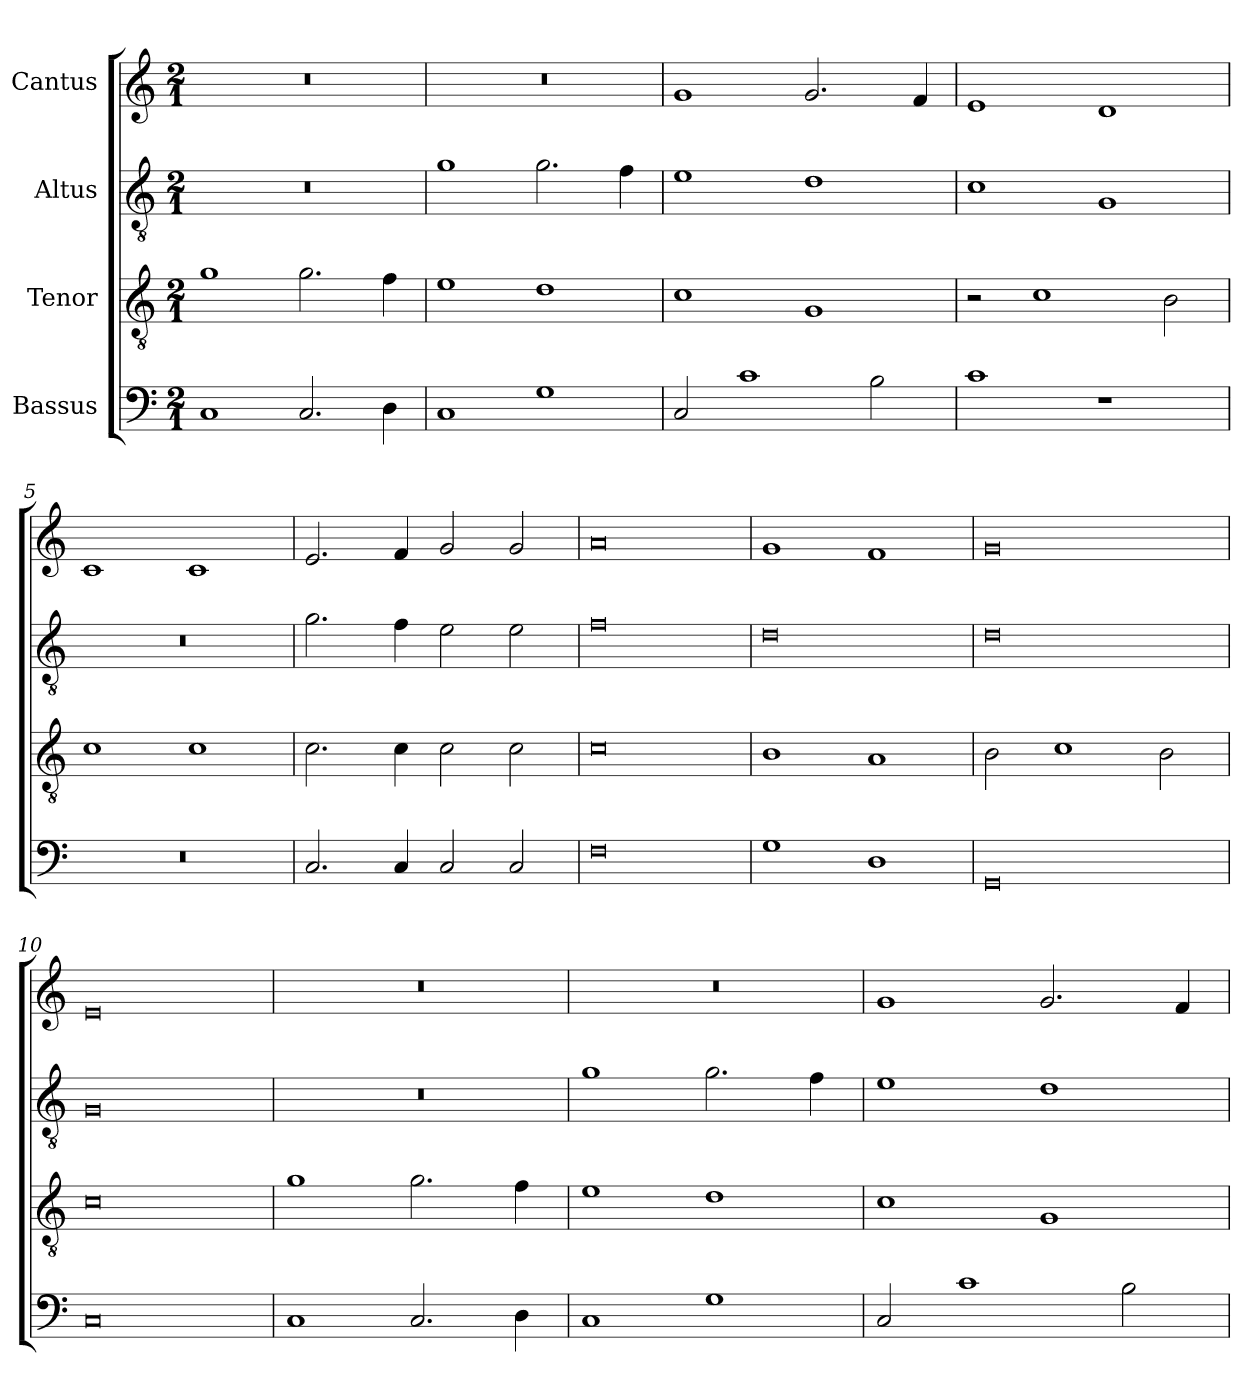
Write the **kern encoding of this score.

**kern	**kern	**kern	**kern
*part4	*part3	*part2	*part1
*staff4	*staff3	*staff2	*staff1
*I"Bassus	*I"Tenor	*I"Altus	*I"Cantus
!!LO:PB:g=z
*clefF4	*clefGv2	*clefGv2	*clefG2
*	*ITrd7c12	*ITrd7c12	*
*k[]	*k[]	*k[]	*k[]
*C:	*C:	*C:	*C:
*M2/1	*M2/1	*M2/1	*M2/1
*MM320	*MM320	*MM320	*MM320
=1	=1	=1	=1
1Ci	1Gi	0r	0r
2.Ci/	2.Gi\	.	.
4Di\	4Fi\	.	.
=2	=2	=2	=2
1Ci	1Ei	1Gi	0r
1Gi	1Di	2.Gi\	.
.	.	4Fi\	.
=3	=3	=3	=3
2Ci/	1Ci	1Ei	1gi
1ci	.	.	.
.	1GGi	1Di	2.gi/
2Bi\	.	.	.
.	.	.	4fi/
=4	=4	=4	=4
1ci	2r	1Ci	1ei
.	1Ci	.	.
1r	.	1GGi	1di
.	2BBi\	.	.
=5	=5	=5	=5
0r	1Ci	0r	1ci
.	1Ci	.	1ci
=6	=6	=6	=6
2.Ci/	2.Ci\	2.Gi\	2.ei/
4Ci/	4Ci\	4Fi\	4fi/
2Ci/	2Ci\	2Ei\	2gi/
2Ci/	2Ci\	2Ei\	2gi/
!!LO:LB:g=z
=7	=7	=7	=7
0Fi	0Ci	0Fi	0ai
=8	=8	=8	=8
1Gi	1BBi	0Di	1gi
1Di	1AAi	.	1fi
=9	=9	=9	=9
0GGi	2BBi\	0Di	0gi
.	1Ci	.	.
.	2BBi\	.	.
=10	=10	=10	=10
0Ci	0Ci	0GGi	0ei
=11	=11	=11	=11
!	!	!LO:N:vis=1	!LO:N:vis=1
1Ci	1Gi	0r	0r
2.Ci/	2.Gi\	.	.
4Di\	4Fi\	.	.
=12	=12	=12	=12
!	!	!	!LO:N:vis=1
1Ci	1Ei	1Gi	0r
1Gi	1Di	2.Gi\	.
.	.	4Fi\	.
=13	=13	=13	=13
2Ci/	1Ci	1Ei	1gi
1ci	.	.	.
.	1GGi	1Di	2.gi/
2Bi\	.	.	.
.	.	.	4fi/
=	=	=	=
*-	*-	*-	*-
